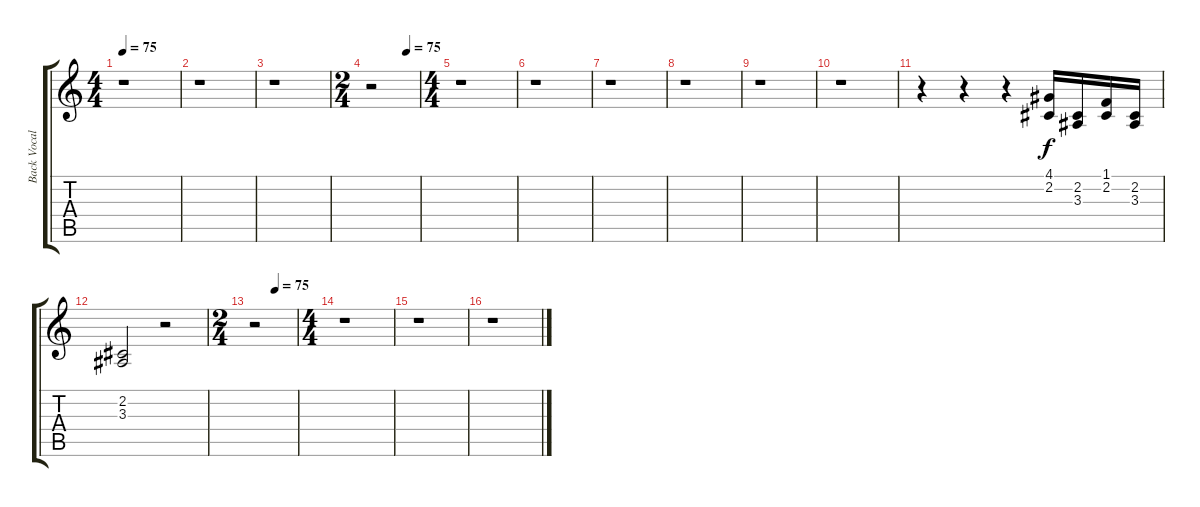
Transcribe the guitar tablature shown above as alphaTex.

\track ("Back Vocals" "Back Vocal") {instrument choiraahs}
\staff {score tabs}
\tuning (E4 B3 G3 D3 A2 E2) {hide}
\ts (4 4)
\tempo 75
\clef g2
\ks c
r.1{dy f} |
r.1 |
r.1 |
\ts (2 4)
\tempo (75 0.75)
r.2 |
\ts (4 4)
r.1 |
r.1 |
r.1 |
r.1 |
r.1 |
r.1 |
r.4 r.4 r.4 (4.1 2.2).16 (2.2 3.3).16 (1.1 2.2).16 (2.2 3.3).16 |
(2.2 3.3).2 r.2 |
\ts (2 4)
\tempo (75 0.5)
r.2 |
\ts (4 4)
r.1 |
r.1 |
r.1
